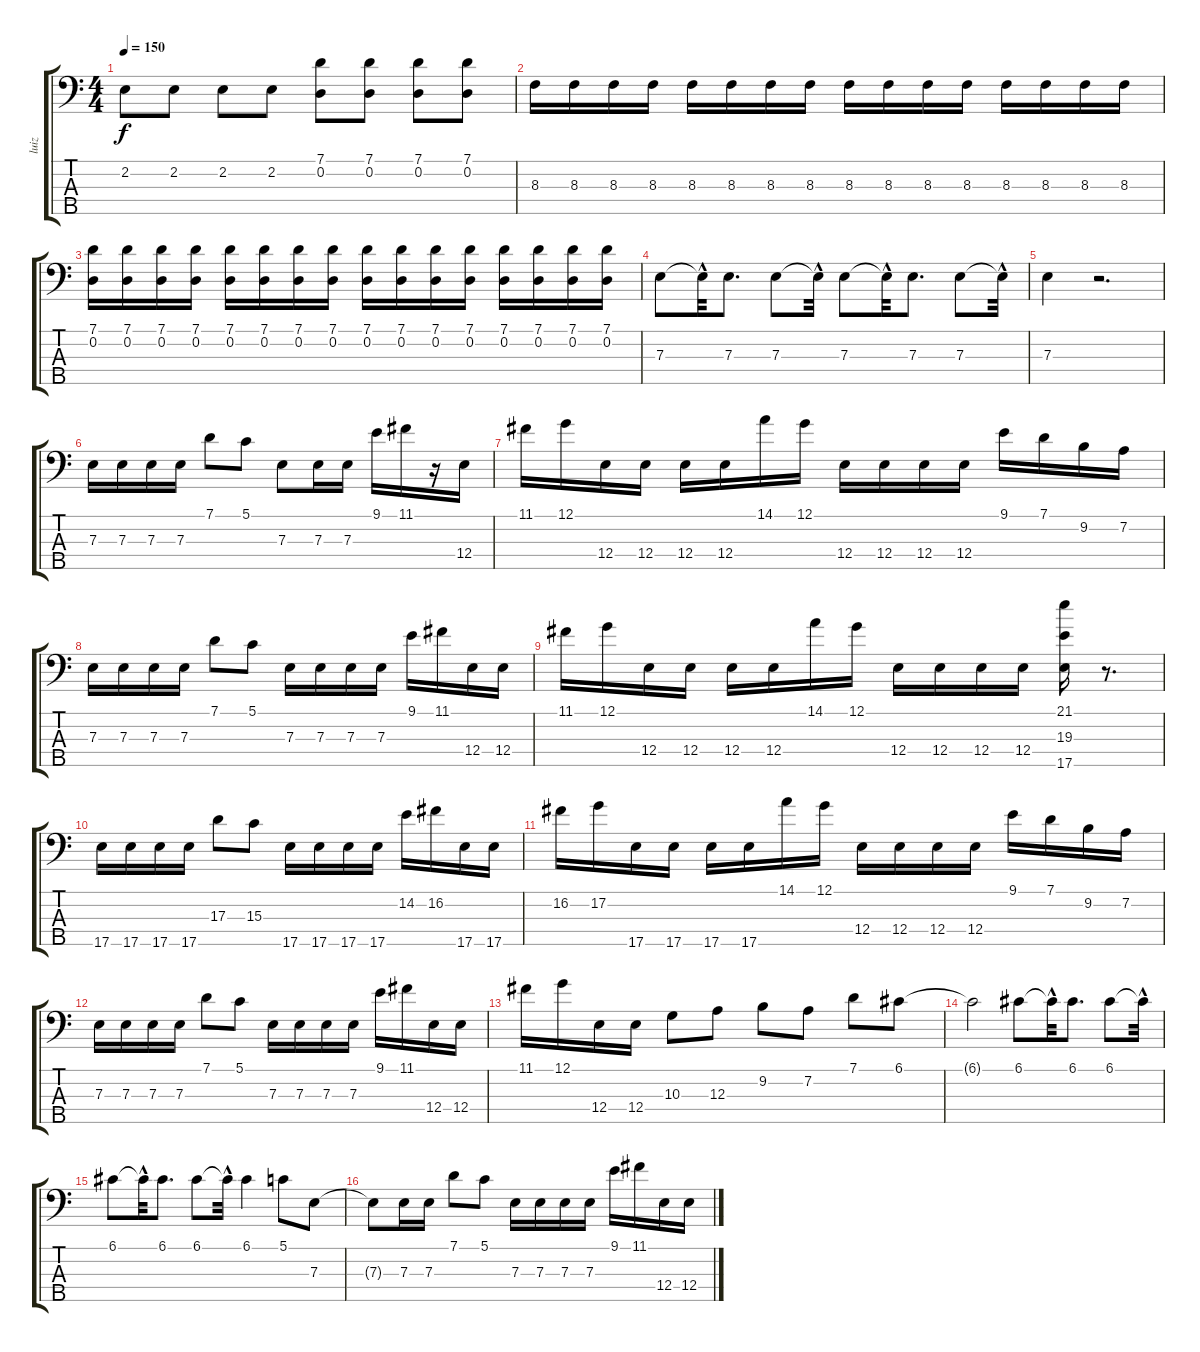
\track ("luiz" "luiz") {instrument fretlessbass}
\staff {score tabs}
\tuning (G2 D2 A1 E1 B0) {hide}
\ts (4 4)
\tempo 150
\clef f4
\ks c
2.2.8{dy f} 2.2.8 2.2.8 2.2.8 (7.1 0.2).8 (7.1 0.2).8 (7.1 0.2).8 (7.1 0.2).8 |
8.3.16 8.3.16 8.3.16 8.3.16 8.3.16 8.3.16 8.3.16 8.3.16 8.3.16 8.3.16 8.3.16 8.3.16 8.3.16 8.3.16 8.3.16 8.3.16 |
(7.1 0.2).16 (7.1 0.2).16 (7.1 0.2).16 (7.1 0.2).16 (7.1 0.2).16 (7.1 0.2).16 (7.1 0.2).16 (7.1 0.2).16 (7.1 0.2).16 (7.1 0.2).16 (7.1 0.2).16 (7.1 0.2).16 (7.1 0.2).16 (7.1 0.2).16 (7.1 0.2).16 (7.1 0.2).16 |
7.3.8 7.3{hac t}.32 7.3.8{d} 7.3.8 7.3{hac t}.32 7.3.8 7.3{hac t}.32 7.3.8{d} 7.3.8 7.3{hac t}.32 |
7.3.4 r.2{d} |
7.3.16 7.3.16 7.3.16 7.3.16 7.1.8 5.1.8 7.3.8 7.3.16 7.3.16 9.1.16 11.1.16 r.16 12.4.16 |
11.1.16 12.1.16 12.4.16 12.4.16 12.4.16 12.4.16 14.1.16 12.1.16 12.4.16 12.4.16 12.4.16 12.4.16 9.1.16 7.1.16 9.2.16 7.2.16 |
7.3.16 7.3.16 7.3.16 7.3.16 7.1.8 5.1.8 7.3.16 7.3.16 7.3.16 7.3.16 9.1.16 11.1.16 12.4.16 12.4.16 |
11.1.16 12.1.16 12.4.16 12.4.16 12.4.16 12.4.16 14.1.16 12.1.16 12.4.16 12.4.16 12.4.16 12.4.16 (21.1 19.3 17.5).16 r.8{d} |
17.5.16 17.5.16 17.5.16 17.5.16 17.3.8 15.3.8 17.5.16 17.5.16 17.5.16 17.5.16 14.2.16 16.2.16 17.5.16 17.5.16 |
16.2.16 17.2.16 17.5.16 17.5.16 17.5.16 17.5.16 14.1.16 12.1.16 12.4.16 12.4.16 12.4.16 12.4.16 9.1.16 7.1.16 9.2.16 7.2.16 |
7.3.16 7.3.16 7.3.16 7.3.16 7.1.8 5.1.8 7.3.16 7.3.16 7.3.16 7.3.16 9.1.16 11.1.16 12.4.16 12.4.16 |
11.1.16 12.1.16 12.4.16 12.4.16 10.3.8 12.3.8 9.2.8 7.2.8 7.1.8 6.1.8 |
6.1{t}.2 6.1.8 6.1{hac t}.32 6.1.8{d} 6.1.8 6.1{hac t}.32 |
6.1.8 6.1{hac t}.32 6.1.8{d} 6.1.8 6.1{hac t}.32 6.1.4 5.1.8 7.3.8 |
7.3{t}.8 7.3.16 7.3.16 7.1.8 5.1.8 7.3.16 7.3.16 7.3.16 7.3.16 9.1.16 11.1.16 12.4.16 12.4.16
